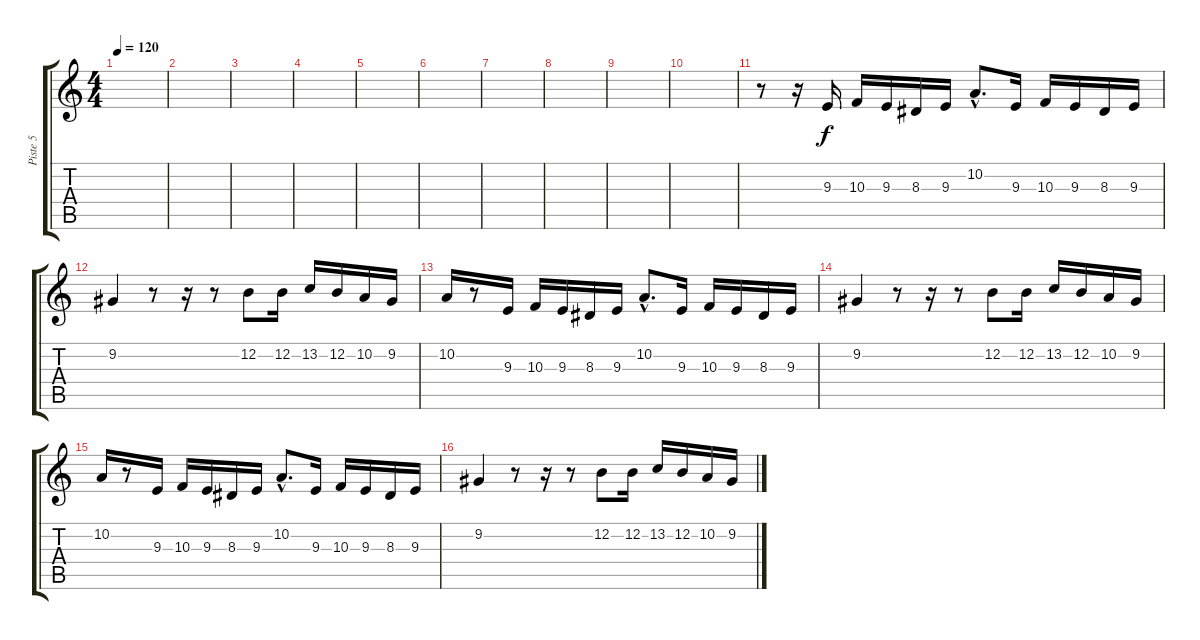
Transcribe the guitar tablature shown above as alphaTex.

\track ("Piste 5" "Piste 5") {instrument trombone}
\staff {score tabs}
\tuning (E4 B3 G3 D3 A2 E2) {hide}
\ts (4 4)
\tempo 120
\clef g2
\ks c
|
|
|
|
|
|
|
|
|
|
r.8 r.16 9.3.16 10.3.16 9.3.16 8.3.16 9.3.16 10.2{hac}.8{d} 9.3.16 10.3.16 9.3.16 8.3.16 9.3.16 |
9.2.4 r.8 r.16 r.8 12.2.8 12.2.16 13.2.16 12.2.16 10.2.16 9.2.16 |
10.2.16 r.8 9.3.16 10.3.16 9.3.16 8.3.16 9.3.16 10.2{hac}.8{d} 9.3.16 10.3.16 9.3.16 8.3.16 9.3.16 |
9.2.4 r.8 r.16 r.8 12.2.8 12.2.16 13.2.16 12.2.16 10.2.16 9.2.16 |
10.2.16 r.8 9.3.16 10.3.16 9.3.16 8.3.16 9.3.16 10.2{hac}.8{d} 9.3.16 10.3.16 9.3.16 8.3.16 9.3.16 |
9.2.4 r.8 r.16 r.8 12.2.8 12.2.16 13.2.16 12.2.16 10.2.16 9.2.16
